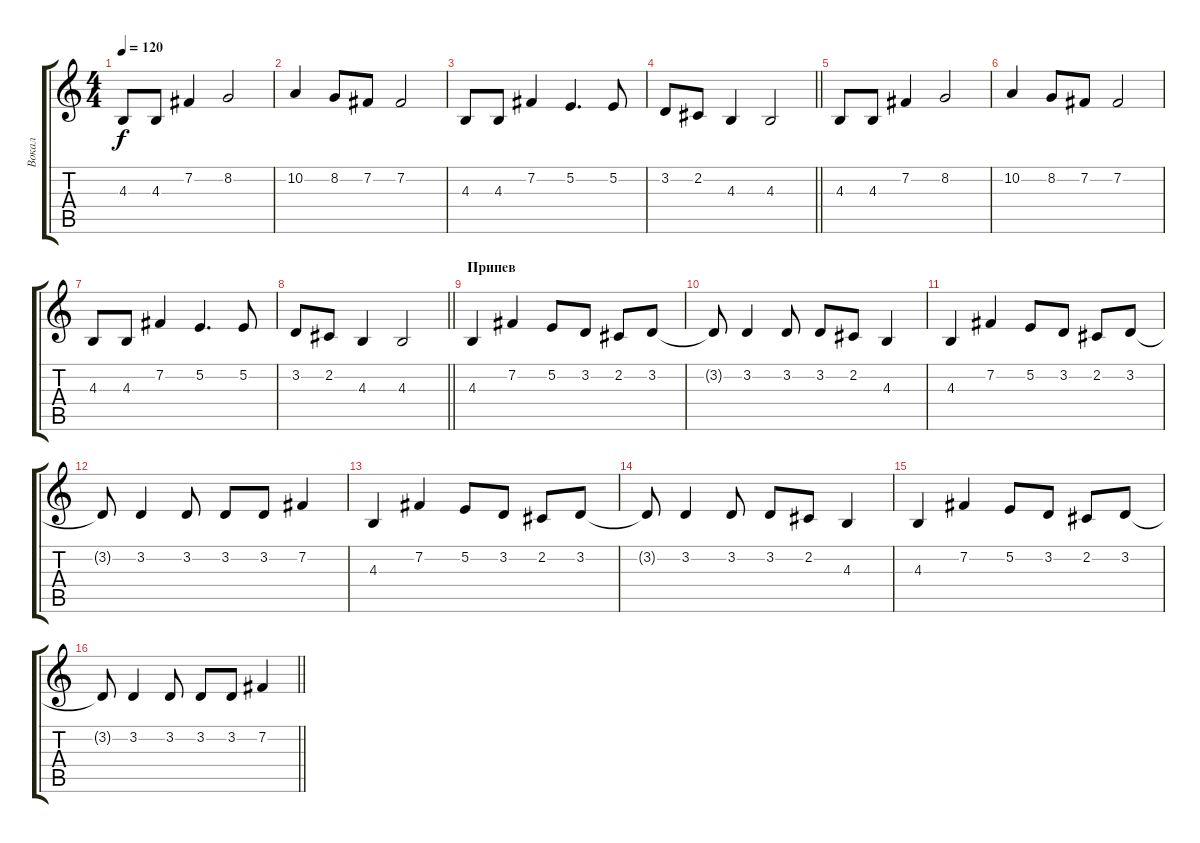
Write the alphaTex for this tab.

\track ("Вокал" "Вокал") {instrument fx5brightness}
\staff {score tabs}
\tuning (E4 B3 G3 D3 A2 E2) {hide}
\ts (4 4)
\tempo 120
\clef g2
\ks c
4.3.8{dy f} 4.3.8 7.2.4 8.2.2 |
10.2.4 8.2.8 7.2.8 7.2.2 |
4.3.8 4.3.8 7.2.4 5.2.4{d} 5.2.8 |
\barLineRight lightlight
3.2.8 2.2.8 4.3.4 4.3.2 |
4.3.8 4.3.8 7.2.4 8.2.2 |
10.2.4 8.2.8 7.2.8 7.2.2 |
4.3.8 4.3.8 7.2.4 5.2.4{d} 5.2.8 |
\barLineRight lightlight
3.2.8 2.2.8 4.3.4 4.3.2 |
\section ("" "Припев")
4.3.4 7.2.4 5.2.8 3.2.8 2.2.8 3.2.8 |
3.2{t}.8 3.2.4 3.2.8 3.2.8 2.2.8 4.3.4 |
4.3.4 7.2.4 5.2.8 3.2.8 2.2.8 3.2.8 |
3.2{t}.8 3.2.4 3.2.8 3.2.8 3.2.8 7.2.4 |
4.3.4 7.2.4 5.2.8 3.2.8 2.2.8 3.2.8 |
3.2{t}.8 3.2.4 3.2.8 3.2.8 2.2.8 4.3.4 |
4.3.4 7.2.4 5.2.8 3.2.8 2.2.8 3.2.8 |
\barLineRight lightlight
3.2{t}.8 3.2.4 3.2.8 3.2.8 3.2.8 7.2.4
